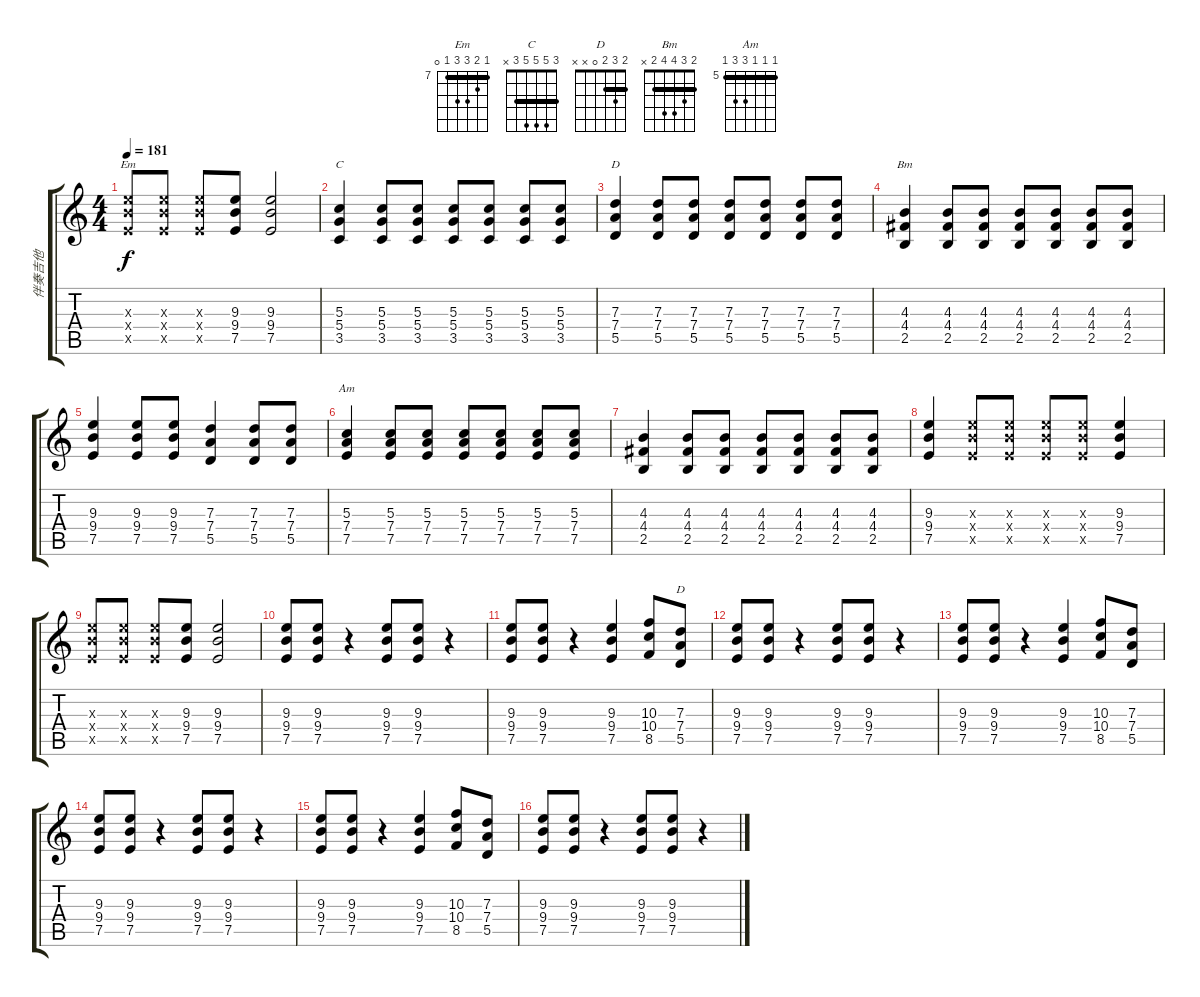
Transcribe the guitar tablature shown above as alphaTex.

\track ("伴奏吉他" "伴奏吉他") {instrument distortionguitar}
\staff {score tabs}
\tuning (E4 B3 G3 D3 A2 E2) {hide}
\chord ("Em" 7 8 9 9 7 0) {firstfret 7 barre 7}
\chord ("C" 3 5 5 5 3 x) {barre 3}
\chord ("D" 5 7 7 7 5 x) {firstfret 5 barre 5}
\chord ("Bm" 2 3 4 4 2 x) {barre 2}
\chord ("Am" 5 5 5 7 7 5) {firstfret 5 barre 5}
\chord ("D" 2 3 2 0 x x) {barre 2}
\ts (4 4)
\tempo 181
\clef g2
\ks c
(9.3{x} 9.4{x} 7.5{x}).8{ch "Em" dy f} (9.3{x} 9.4{x} 7.5{x}).8 (9.3{x} 9.4{x} 7.5{x}).8 (9.3 9.4 7.5).8 (9.3 9.4 7.5).2 |
(5.3 5.4 3.5).4{ch "C"} (5.3 5.4 3.5).8 (5.3 5.4 3.5).8 (5.3 5.4 3.5).8 (5.3 5.4 3.5).8 (5.3 5.4 3.5).8 (5.3 5.4 3.5).8 |
(7.3 7.4 5.5).4{ch "D"} (7.3 7.4 5.5).8 (7.3 7.4 5.5).8 (7.3 7.4 5.5).8 (7.3 7.4 5.5).8 (7.3 7.4 5.5).8 (7.3 7.4 5.5).8 |
(4.3 4.4 2.5).4{ch "Bm"} (4.3 4.4 2.5).8 (4.3 4.4 2.5).8 (4.3 4.4 2.5).8 (4.3 4.4 2.5).8 (4.3 4.4 2.5).8 (4.3 4.4 2.5).8 |
(9.3 9.4 7.5).4 (9.3 9.4 7.5).8 (9.3 9.4 7.5).8 (7.3 7.4 5.5).4 (7.3 7.4 5.5).8 (7.3 7.4 5.5).8 |
(5.3 7.4 7.5).4{ch "Am"} (5.3 7.4 7.5).8 (5.3 7.4 7.5).8 (5.3 7.4 7.5).8 (5.3 7.4 7.5).8 (5.3 7.4 7.5).8 (5.3 7.4 7.5).8 |
(4.3 4.4 2.5).4 (4.3 4.4 2.5).8 (4.3 4.4 2.5).8 (4.3 4.4 2.5).8 (4.3 4.4 2.5).8 (4.3 4.4 2.5).8 (4.3 4.4 2.5).8 |
(9.3 9.4 7.5).4 (9.3{x} 9.4{x} 7.5{x}).8 (9.3{x} 9.4{x} 7.5{x}).8 (9.3{x} 9.4{x} 7.5{x}).8 (9.3{x} 9.4{x} 7.5{x}).8 (9.3 9.4 7.5).4 |
(9.3{x} 9.4{x} 7.5{x}).8 (9.3{x} 9.4{x} 7.5{x}).8 (9.3{x} 9.4{x} 7.5{x}).8 (9.3 9.4 7.5).8 (9.3 9.4 7.5).2 |
(9.3 9.4 7.5).8 (9.3 9.4 7.5).8 r.4 (9.3 9.4 7.5).8 (9.3 9.4 7.5).8 r.4 |
(9.3 9.4 7.5).8 (9.3 9.4 7.5).8 r.4 (9.3 9.4 7.5).4 (10.3 10.4 8.5).8 (7.3 7.4 5.5).8{ch "D"} |
(9.3 9.4 7.5).8 (9.3 9.4 7.5).8 r.4 (9.3 9.4 7.5).8 (9.3 9.4 7.5).8 r.4 |
(9.3 9.4 7.5).8 (9.3 9.4 7.5).8 r.4 (9.3 9.4 7.5).4 (10.3 10.4 8.5).8 (7.3 7.4 5.5).8 |
(9.3 9.4 7.5).8 (9.3 9.4 7.5).8 r.4 (9.3 9.4 7.5).8 (9.3 9.4 7.5).8 r.4 |
(9.3 9.4 7.5).8 (9.3 9.4 7.5).8 r.4 (9.3 9.4 7.5).4 (10.3 10.4 8.5).8 (7.3 7.4 5.5).8 |
(9.3 9.4 7.5).8 (9.3 9.4 7.5).8 r.4 (9.3 9.4 7.5).8 (9.3 9.4 7.5).8 r.4
